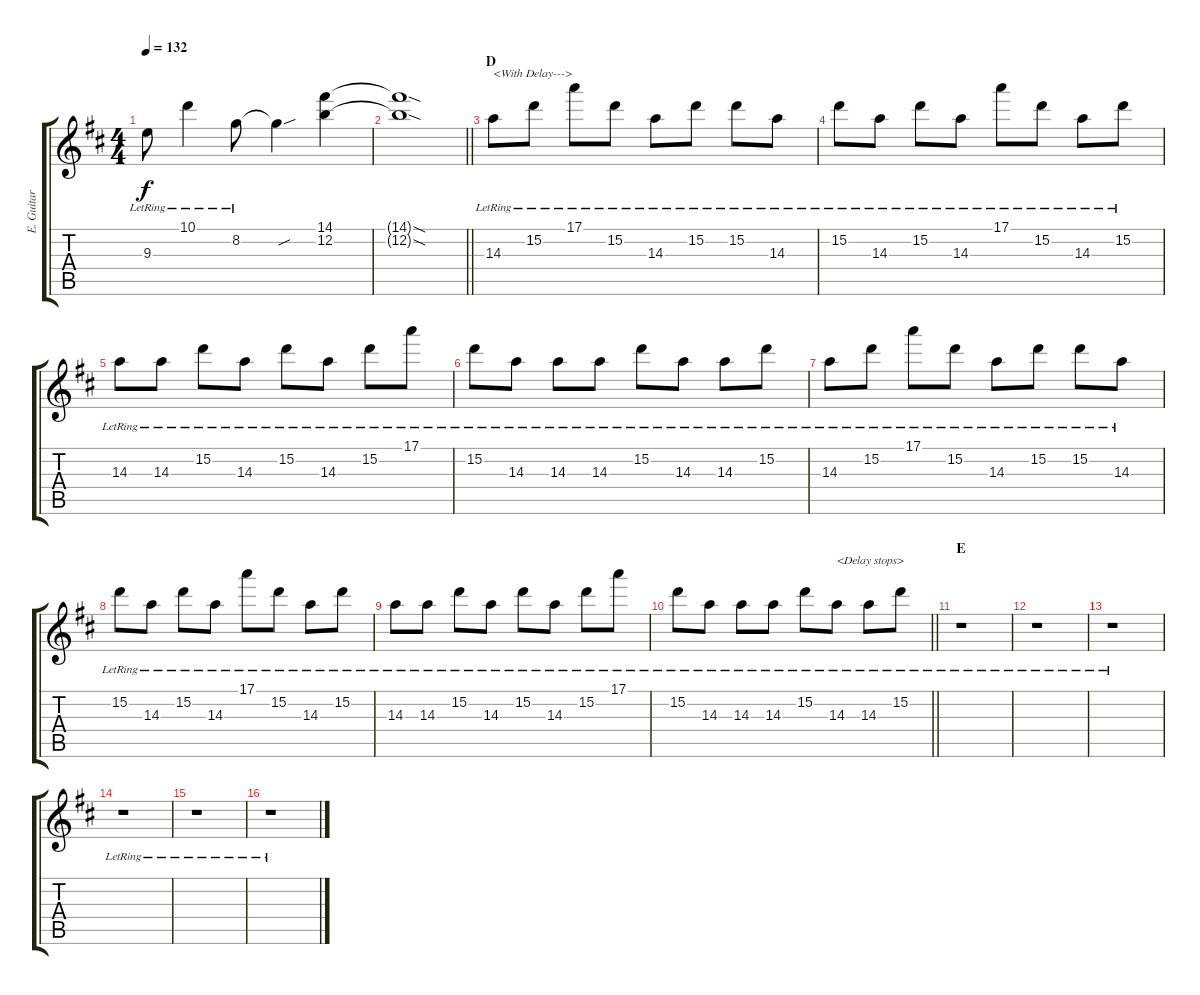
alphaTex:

\track ("E. Guitar III" "E. Guitar ") {instrument electricguitarclean}
\staff {score tabs}
\tuning (E4 B3 G3 D3 A2 E2) {hide}
\ts (4 4)
\tempo 132
\clef g2
\ks d
9.3{lr}.8{dy f} 10.1{lr}.4 8.2{lr}.8 8.2{sou t}.4 (14.1 12.2).4 |
\barLineRight lightlight
(14.1{sod t} 12.2{sod t}).1 |
\section ("" "D")
14.3{lr}.8{txt "<With Delay--->"} 15.2{lr}.8 17.1{lr}.8 15.2{lr}.8 14.3{lr}.8 15.2{lr}.8 15.2{lr}.8 14.3{lr}.8 |
15.2{lr}.8 14.3{lr}.8 15.2{lr}.8 14.3{lr}.8 17.1{lr}.8 15.2{lr}.8 14.3{lr}.8 15.2{lr}.8 |
14.3{lr}.8 14.3{lr}.8 15.2{lr}.8 14.3{lr}.8 15.2{lr}.8 14.3{lr}.8 15.2{lr}.8 17.1{lr}.8 |
15.2{lr}.8 14.3{lr}.8 14.3{lr}.8 14.3{lr}.8 15.2{lr}.8 14.3{lr}.8 14.3{lr}.8 15.2{lr}.8 |
14.3{lr}.8 15.2{lr}.8 17.1{lr}.8 15.2{lr}.8 14.3{lr}.8 15.2{lr}.8 15.2{lr}.8 14.3{lr}.8 |
15.2{lr}.8 14.3{lr}.8 15.2{lr}.8 14.3{lr}.8 17.1{lr}.8 15.2{lr}.8 14.3{lr}.8 15.2{lr}.8 |
14.3{lr}.8 14.3{lr}.8 15.2{lr}.8 14.3{lr}.8 15.2{lr}.8 14.3{lr}.8 15.2{lr}.8 17.1{lr}.8 |
\barLineRight lightlight
15.2{lr}.8 14.3{lr}.8 14.3{lr}.8 14.3{lr}.8 15.2{lr}.8 14.3{lr}.8{txt "<Delay stops>"} 14.3{lr}.8 15.2{lr}.8 |
\section ("" "E")
r.1 |
r.1 |
r.1 |
r.1 |
r.1 |
r.1
